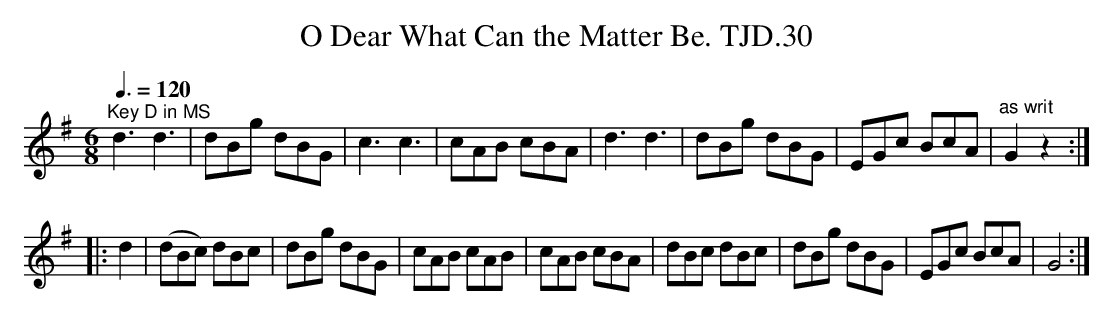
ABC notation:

X:1
T:O Dear What Can the Matter Be. TJD.30
M:6/8
L:1/8
Q:3/8=120
K:G
"^Key D in MS"d3d3|dBg dBG|c3c3|cAB cBA|d3d3|dBg dBG|EGc BcA|"^as writ"G2z2:|
|:d2|(dBc) dBc|dBg dBG|cAB cAB|cAB cBA|dBc dBc|dBg dBG|EGc BcA|G4:|
